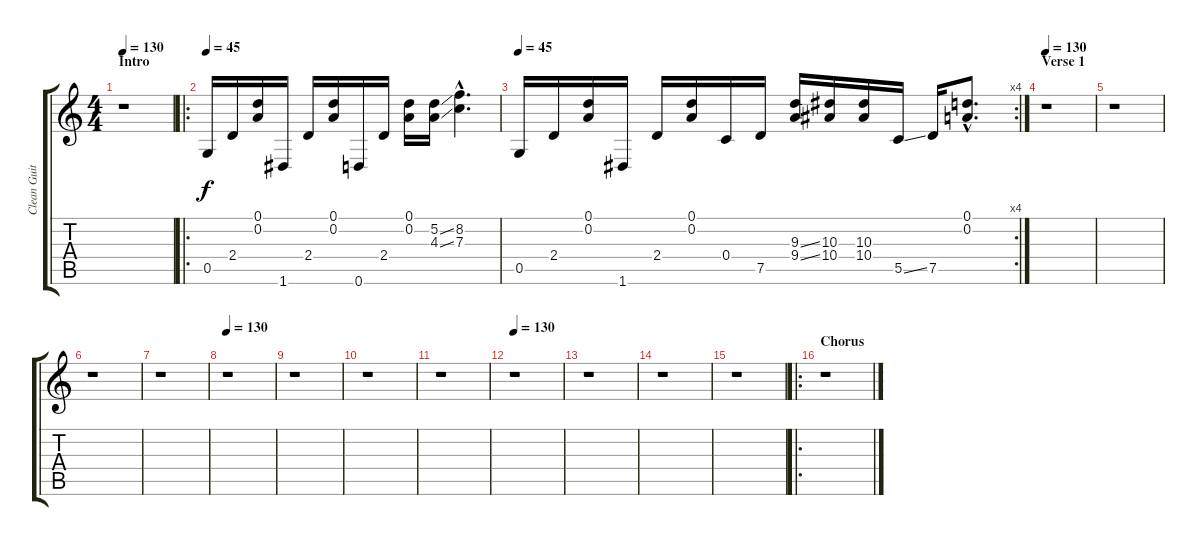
\track ("Clean Guitar" "Clean Guit") {instrument electricguitarclean}
\staff {score tabs}
\tuning (D4 A3 F3 C3 G2 D2) {hide}
\ts (4 4)
\section ("" "Intro")
\tempo 130
\tempo 45
\tempo 130
\clef g2
\ks c
r.1{dy f instrument electricguitarclean} |
\ro
\tempo 45
0.5.16 2.4.16 (0.1 0.2).16 1.6.16 2.4.16 (0.1 0.2).16 0.6.16 2.4.16 (0.1 0.2).16 (5.2{ss} 4.3{ss}).16 (8.2{hac} 7.3{hac}).4{d} |
\rc 4
\tempo 45
0.5.16 2.4.16 (0.1 0.2).16 1.6.16 2.4.16 (0.1 0.2).16 0.4.16 7.5.16 (9.3{ss} 9.4{ss}).16 (10.3 10.4).16 (10.3 10.4).16 5.5{ss}.16 7.5.16 (0.1{hac} 0.2{hac}).8{d} |
\section ("" "Verse 1")
\tempo 130
r.1 |
r.1 |
r.1 |
r.1 |
\tempo 130
r.1 |
r.1 |
r.1 |
r.1 |
\tempo 130
r.1 |
r.1 |
r.1 |
r.1 |
\ro
\section ("" "Chorus")
r.1
